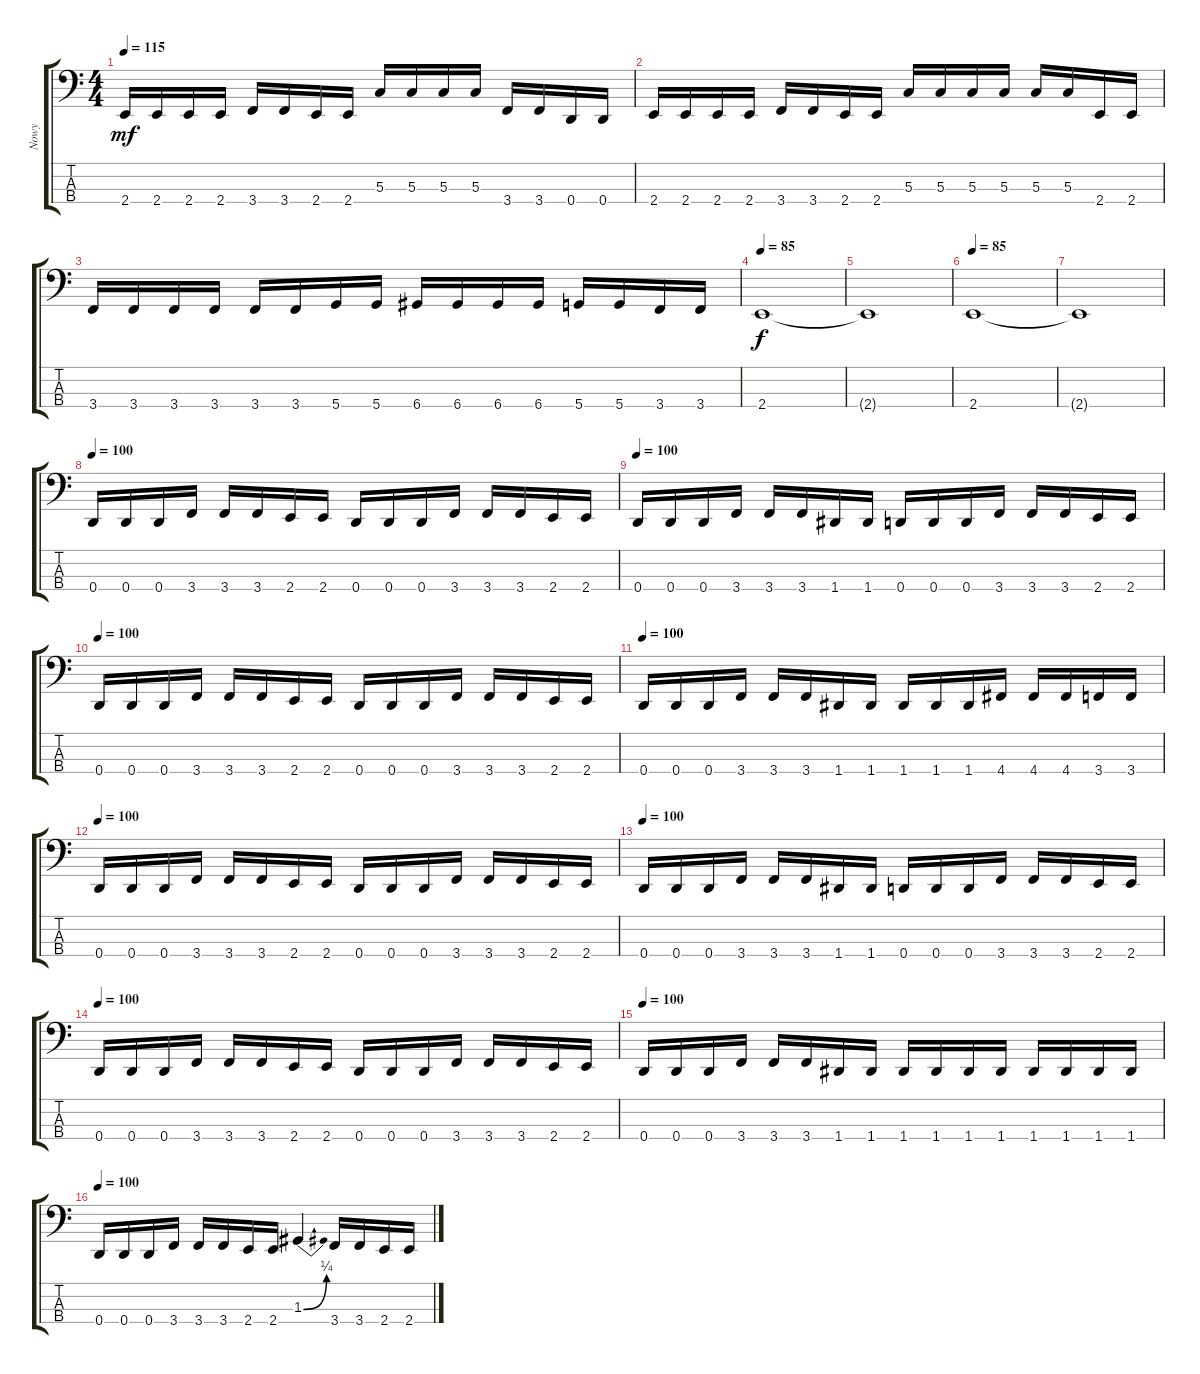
\track ("Nowy" "Nowy") {instrument electricbassfinger}
\staff {score tabs}
\tuning (F2 C2 G1 D1) {hide}
\ts (4 4)
\tempo 115
\clef f4
\ks c
2.4.16{dy mf} 2.4.16 2.4.16 2.4.16 3.4.16 3.4.16 2.4.16 2.4.16 5.3.16 5.3.16 5.3.16 5.3.16 3.4.16 3.4.16 0.4.16 0.4.16 |
2.4.16 2.4.16 2.4.16 2.4.16 3.4.16 3.4.16 2.4.16 2.4.16 5.3.16 5.3.16 5.3.16 5.3.16 5.3.16 5.3.16 2.4.16 2.4.16 |
3.4.16 3.4.16 3.4.16 3.4.16 3.4.16 3.4.16 5.4.16 5.4.16 6.4.16 6.4.16 6.4.16 6.4.16 5.4.16 5.4.16 3.4.16 3.4.16 |
\tempo 85
2.4.1{dy f} |
2.4{t}.1 |
\tempo 85
2.4.1 |
2.4{t}.1 |
\tempo 100
0.4.16 0.4.16 0.4.16 3.4.16 3.4.16 3.4.16 2.4.16 2.4.16 0.4.16 0.4.16 0.4.16 3.4.16 3.4.16 3.4.16 2.4.16 2.4.16 |
\tempo 100
0.4.16 0.4.16 0.4.16 3.4.16 3.4.16 3.4.16 1.4.16 1.4.16 0.4.16 0.4.16 0.4.16 3.4.16 3.4.16 3.4.16 2.4.16 2.4.16 |
\tempo 100
0.4.16 0.4.16 0.4.16 3.4.16 3.4.16 3.4.16 2.4.16 2.4.16 0.4.16 0.4.16 0.4.16 3.4.16 3.4.16 3.4.16 2.4.16 2.4.16 |
\tempo 100
0.4.16 0.4.16 0.4.16 3.4.16 3.4.16 3.4.16 1.4.16 1.4.16 1.4.16 1.4.16 1.4.16 4.4.16 4.4.16 4.4.16 3.4.16 3.4.16 |
\tempo 100
0.4.16 0.4.16 0.4.16 3.4.16 3.4.16 3.4.16 2.4.16 2.4.16 0.4.16 0.4.16 0.4.16 3.4.16 3.4.16 3.4.16 2.4.16 2.4.16 |
\tempo 100
0.4.16 0.4.16 0.4.16 3.4.16 3.4.16 3.4.16 1.4.16 1.4.16 0.4.16 0.4.16 0.4.16 3.4.16 3.4.16 3.4.16 2.4.16 2.4.16 |
\tempo 100
0.4.16 0.4.16 0.4.16 3.4.16 3.4.16 3.4.16 2.4.16 2.4.16 0.4.16 0.4.16 0.4.16 3.4.16 3.4.16 3.4.16 2.4.16 2.4.16 |
\tempo 100
0.4.16 0.4.16 0.4.16 3.4.16 3.4.16 3.4.16 1.4.16 1.4.16 1.4.16 1.4.16 1.4.16 1.4.16 1.4.16 1.4.16 1.4.16 1.4.16 |
\tempo 100
0.4.16 0.4.16 0.4.16 3.4.16 3.4.16 3.4.16 2.4.16 2.4.16 1.3{be (bend 0 0 60 1)}.4 3.4.16 3.4.16 2.4.16 2.4.16
